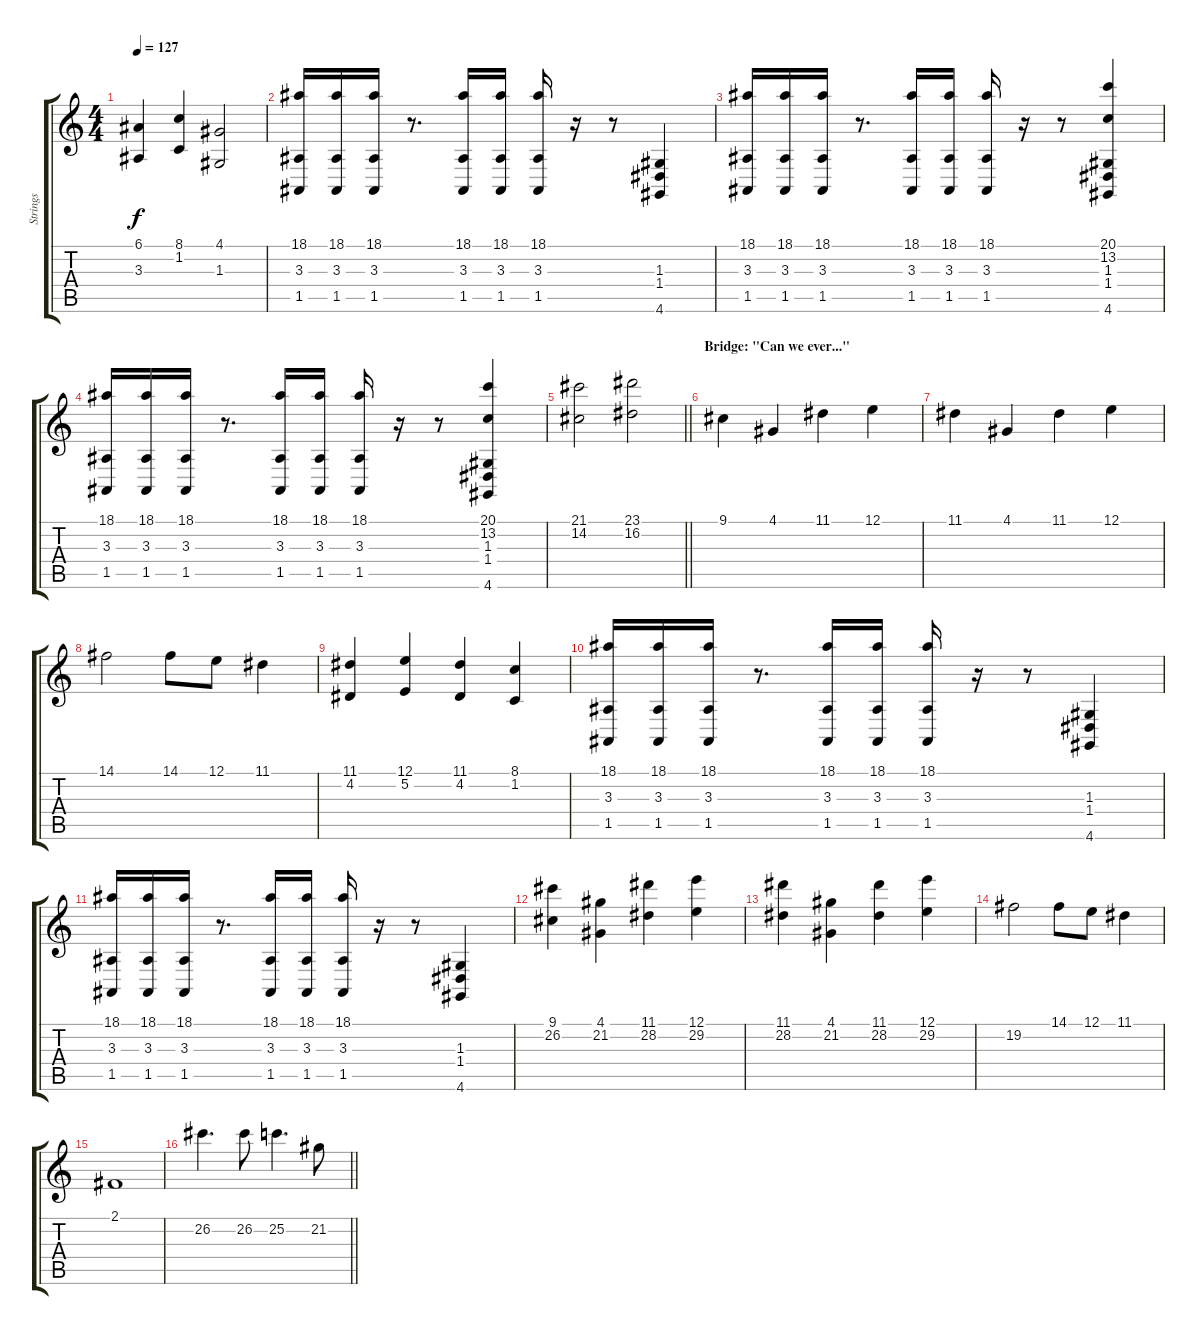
\track ("Strings" "Strings") {instrument stringensemble1}
\staff {score tabs}
\tuning (E4 B3 G3 D3 A2 E2) {hide}
\ts (4 4)
\tempo 127
\clef g2
\ks c
(6.1 3.3).4{dy f} (8.1 1.2).4 (4.1 1.3).2 |
(18.1 3.3 1.5).16 (18.1 3.3 1.5).16 (18.1 3.3 1.5).16 r.8{d} (18.1 3.3 1.5).16 (18.1 3.3 1.5).16 (18.1 3.3 1.5).16 r.16 r.8 (1.3 1.4 4.6).4 |
(18.1 3.3 1.5).16 (18.1 3.3 1.5).16 (18.1 3.3 1.5).16 r.8{d} (18.1 3.3 1.5).16 (18.1 3.3 1.5).16 (18.1 3.3 1.5).16 r.16 r.8 (20.1 13.2 1.3 1.4 4.6).4 |
(18.1 3.3 1.5).16 (18.1 3.3 1.5).16 (18.1 3.3 1.5).16 r.8{d} (18.1 3.3 1.5).16 (18.1 3.3 1.5).16 (18.1 3.3 1.5).16 r.16 r.8 (20.1 13.2 1.3 1.4 4.6).4 |
\barLineRight lightlight
(21.1 14.2).2 (23.1 16.2).2 |
\section ("" "Bridge: \"Can we ever...\"")
9.1.4 4.1.4 11.1.4 12.1.4 |
11.1.4 4.1.4 11.1.4 12.1.4 |
14.1.2 14.1.8 12.1.8 11.1.4 |
(11.1 4.2).4 (12.1 5.2).4 (11.1 4.2).4 (8.1 1.2).4 |
(18.1 3.3 1.5).16 (18.1 3.3 1.5).16 (18.1 3.3 1.5).16 r.8{d} (18.1 3.3 1.5).16 (18.1 3.3 1.5).16 (18.1 3.3 1.5).16 r.16 r.8 (1.3 1.4 4.6).4 |
(18.1 3.3 1.5).16 (18.1 3.3 1.5).16 (18.1 3.3 1.5).16 r.8{d} (18.1 3.3 1.5).16 (18.1 3.3 1.5).16 (18.1 3.3 1.5).16 r.16 r.8 (1.3 1.4 4.6).4 |
(9.1 26.2).4{volume 11} (4.1 21.2).4 (11.1 28.2).4 (12.1 29.2).4 |
(11.1 28.2).4 (4.1 21.2).4 (11.1 28.2).4 (12.1 29.2).4 |
19.2.2 14.1.8 12.1.8 11.1.4 |
2.1.1 |
\barLineRight lightlight
26.2.4{d} 26.2.8 25.2.4{d} 21.2.8
